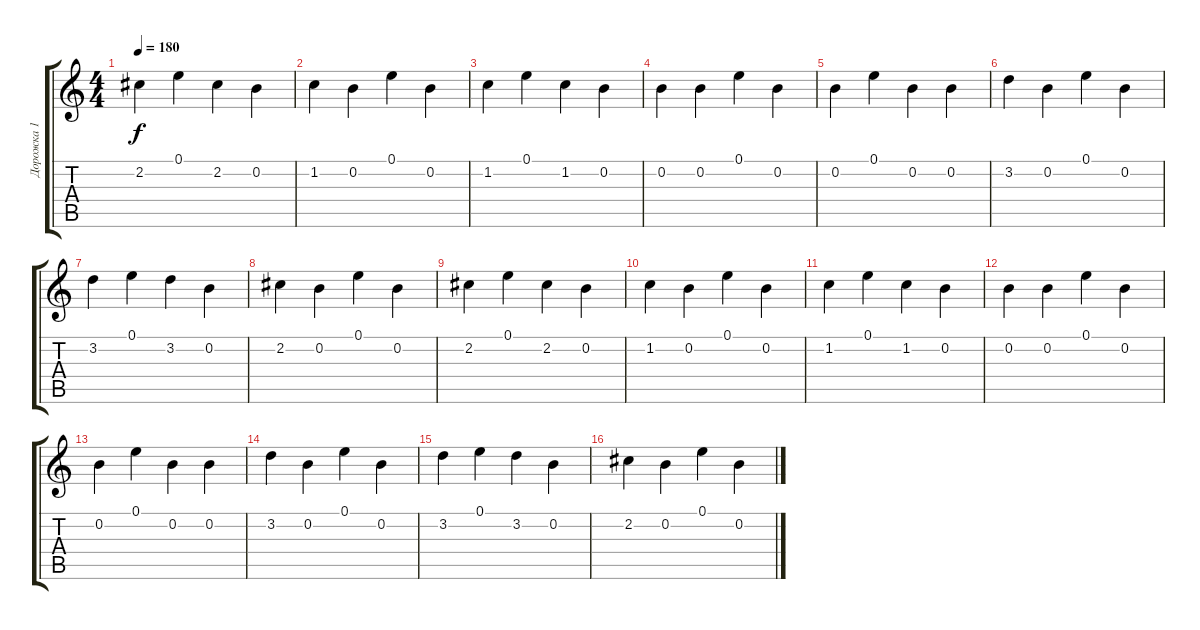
\track ("Дорожка 1" "Дорожка 1") {instrument acousticguitarsteel}
\staff {score tabs}
\tuning (E4 B3 G3 D3 A2 B1) {hide}
\ts (4 4)
\tempo 180
\clef g2
\ks c
2.2.4{dy f} 0.1.4 2.2.4 0.2.4 |
1.2.4 0.2.4 0.1.4 0.2.4 |
1.2.4 0.1.4 1.2.4 0.2.4 |
0.2.4 0.2.4 0.1.4 0.2.4 |
0.2.4 0.1.4 0.2.4 0.2.4 |
3.2.4 0.2.4 0.1.4 0.2.4 |
3.2.4 0.1.4 3.2.4 0.2.4 |
2.2.4 0.2.4 0.1.4 0.2.4 |
2.2.4 0.1.4 2.2.4 0.2.4 |
1.2.4 0.2.4 0.1.4 0.2.4 |
1.2.4 0.1.4 1.2.4 0.2.4 |
0.2.4 0.2.4 0.1.4 0.2.4 |
0.2.4 0.1.4 0.2.4 0.2.4 |
3.2.4 0.2.4 0.1.4 0.2.4 |
3.2.4 0.1.4 3.2.4 0.2.4 |
2.2.4 0.2.4 0.1.4 0.2.4
